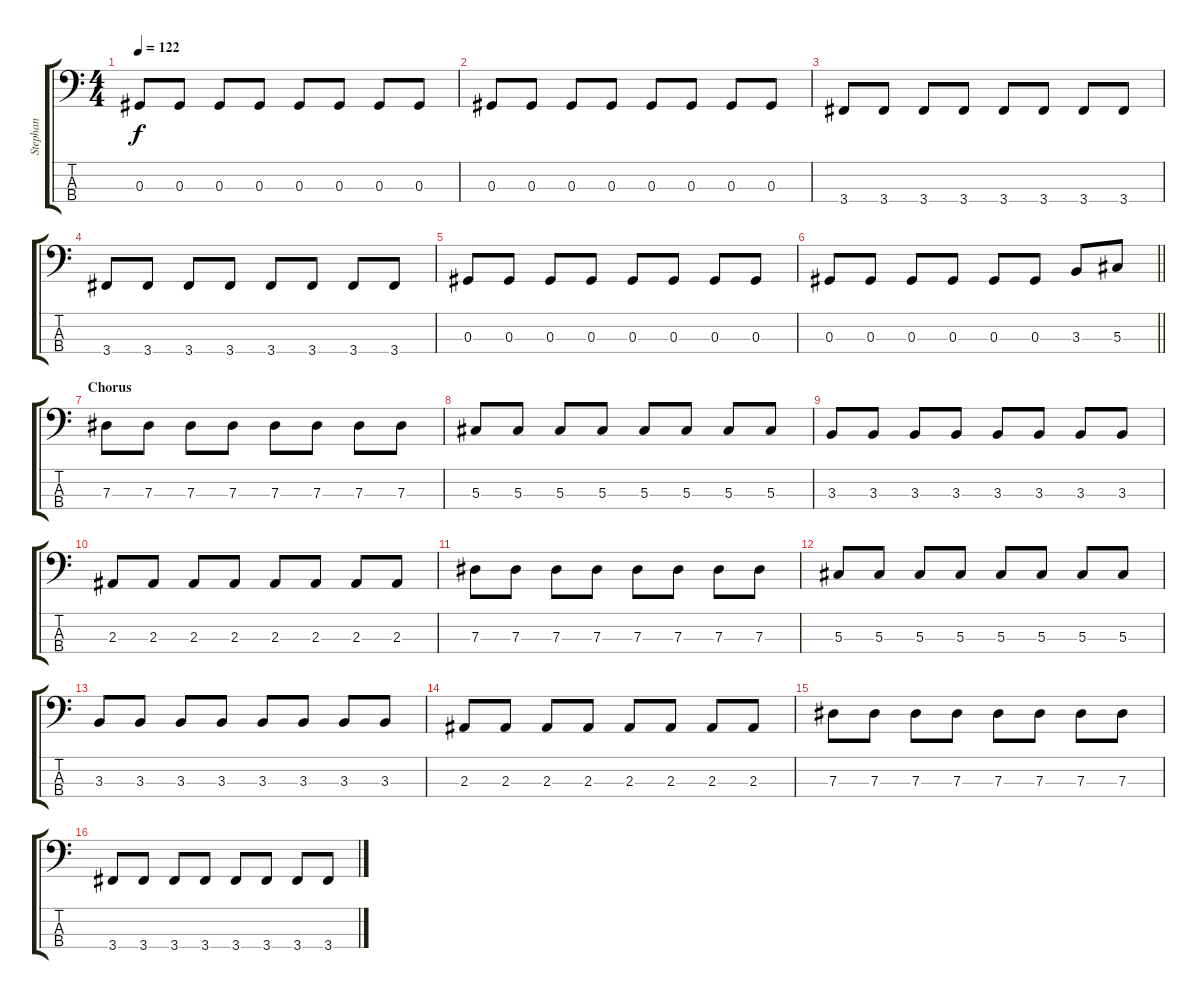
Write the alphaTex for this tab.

\track ("Stephan" "Stephan") {instrument electricbasspick}
\staff {score tabs}
\tuning (Gb2 Db2 Ab1 Eb1) {hide}
\ts (4 4)
\tempo 122
\clef f4
\ks c
0.3.8{dy f} 0.3.8 0.3.8 0.3.8 0.3.8 0.3.8 0.3.8 0.3.8 |
0.3.8 0.3.8 0.3.8 0.3.8 0.3.8 0.3.8 0.3.8 0.3.8 |
3.4.8 3.4.8 3.4.8 3.4.8 3.4.8 3.4.8 3.4.8 3.4.8 |
3.4.8 3.4.8 3.4.8 3.4.8 3.4.8 3.4.8 3.4.8 3.4.8 |
0.3.8 0.3.8 0.3.8 0.3.8 0.3.8 0.3.8 0.3.8 0.3.8 |
\barLineRight lightlight
0.3.8 0.3.8 0.3.8 0.3.8 0.3.8 0.3.8 3.3.8 5.3.8 |
\section ("" "Chorus")
7.3.8 7.3.8 7.3.8 7.3.8 7.3.8 7.3.8 7.3.8 7.3.8 |
5.3.8 5.3.8 5.3.8 5.3.8 5.3.8 5.3.8 5.3.8 5.3.8 |
3.3.8 3.3.8 3.3.8 3.3.8 3.3.8 3.3.8 3.3.8 3.3.8 |
2.3.8 2.3.8 2.3.8 2.3.8 2.3.8 2.3.8 2.3.8 2.3.8 |
7.3.8 7.3.8 7.3.8 7.3.8 7.3.8 7.3.8 7.3.8 7.3.8 |
5.3.8 5.3.8 5.3.8 5.3.8 5.3.8 5.3.8 5.3.8 5.3.8 |
3.3.8 3.3.8 3.3.8 3.3.8 3.3.8 3.3.8 3.3.8 3.3.8 |
2.3.8 2.3.8 2.3.8 2.3.8 2.3.8 2.3.8 2.3.8 2.3.8 |
7.3.8 7.3.8 7.3.8 7.3.8 7.3.8 7.3.8 7.3.8 7.3.8 |
3.4.8 3.4.8 3.4.8 3.4.8 3.4.8 3.4.8 3.4.8 3.4.8
